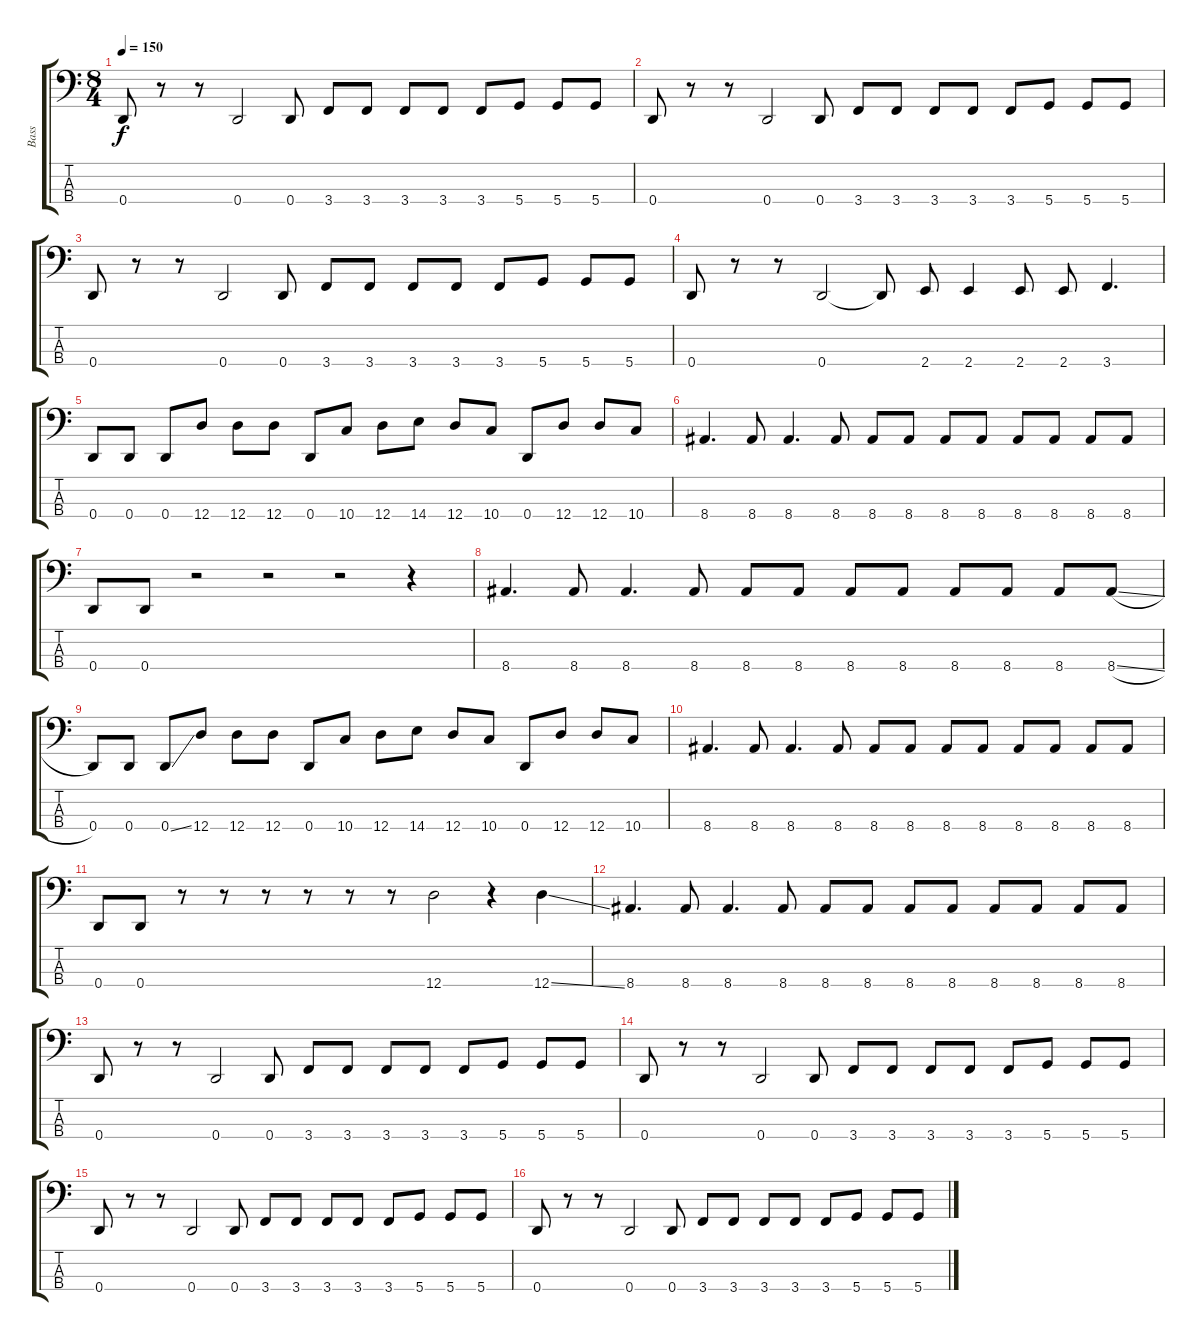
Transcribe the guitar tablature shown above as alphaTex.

\track ("Bass" "Bass") {instrument electricbassfinger}
\staff {score tabs}
\tuning (G2 D2 A1 D1) {hide}
\ts (8 4)
\tempo 150
\clef f4
\ks c
0.4.8{dy f instrument electricbassfinger} r.8 r.8 0.4.2 0.4.8 3.4.8 3.4.8 3.4.8 3.4.8 3.4.8 5.4.8 5.4.8 5.4.8 |
0.4.8 r.8 r.8 0.4.2 0.4.8 3.4.8 3.4.8 3.4.8 3.4.8 3.4.8 5.4.8 5.4.8 5.4.8 |
0.4.8 r.8 r.8 0.4.2 0.4.8 3.4.8 3.4.8 3.4.8 3.4.8 3.4.8 5.4.8 5.4.8 5.4.8 |
0.4.8 r.8 r.8 0.4.2 0.4{t}.8 2.4.8 2.4.4 2.4.8 2.4.8 3.4.4{d} |
0.4.8 0.4.8 0.4.8 12.4.8 12.4.8 12.4.8 0.4.8 10.4.8 12.4.8 14.4.8 12.4.8 10.4.8 0.4.8 12.4.8 12.4.8 10.4.8 |
8.4.4{d} 8.4.8 8.4.4{d} 8.4.8 8.4.8 8.4.8 8.4.8 8.4.8 8.4.8 8.4.8 8.4.8 8.4.8 |
0.4.8 0.4.8 r.2 r.2 r.2 r.4 |
8.4.4{d} 8.4.8 8.4.4{d} 8.4.8 8.4.8 8.4.8 8.4.8 8.4.8 8.4.8 8.4.8 8.4.8 8.4{sl}.8 |
0.4.8 0.4.8 0.4{ss}.8 12.4.8 12.4.8 12.4.8 0.4.8 10.4.8 12.4.8 14.4.8 12.4.8 10.4.8 0.4.8 12.4.8 12.4.8 10.4.8 |
8.4.4{d} 8.4.8 8.4.4{d} 8.4.8 8.4.8 8.4.8 8.4.8 8.4.8 8.4.8 8.4.8 8.4.8 8.4.8 |
0.4.8 0.4.8 r.8 r.8 r.8 r.8 r.8 r.8 12.4.2 r.4 12.4{ss}.4 |
8.4.4{d} 8.4.8 8.4.4{d} 8.4.8 8.4.8 8.4.8 8.4.8 8.4.8 8.4.8 8.4.8 8.4.8 8.4.8 |
0.4.8 r.8 r.8 0.4.2 0.4.8 3.4.8 3.4.8 3.4.8 3.4.8 3.4.8 5.4.8 5.4.8 5.4.8 |
0.4.8 r.8 r.8 0.4.2 0.4.8 3.4.8 3.4.8 3.4.8 3.4.8 3.4.8 5.4.8 5.4.8 5.4.8 |
0.4.8 r.8 r.8 0.4.2 0.4.8 3.4.8 3.4.8 3.4.8 3.4.8 3.4.8 5.4.8 5.4.8 5.4.8 |
0.4.8 r.8 r.8 0.4.2 0.4.8 3.4.8 3.4.8 3.4.8 3.4.8 3.4.8 5.4.8 5.4.8 5.4.8
